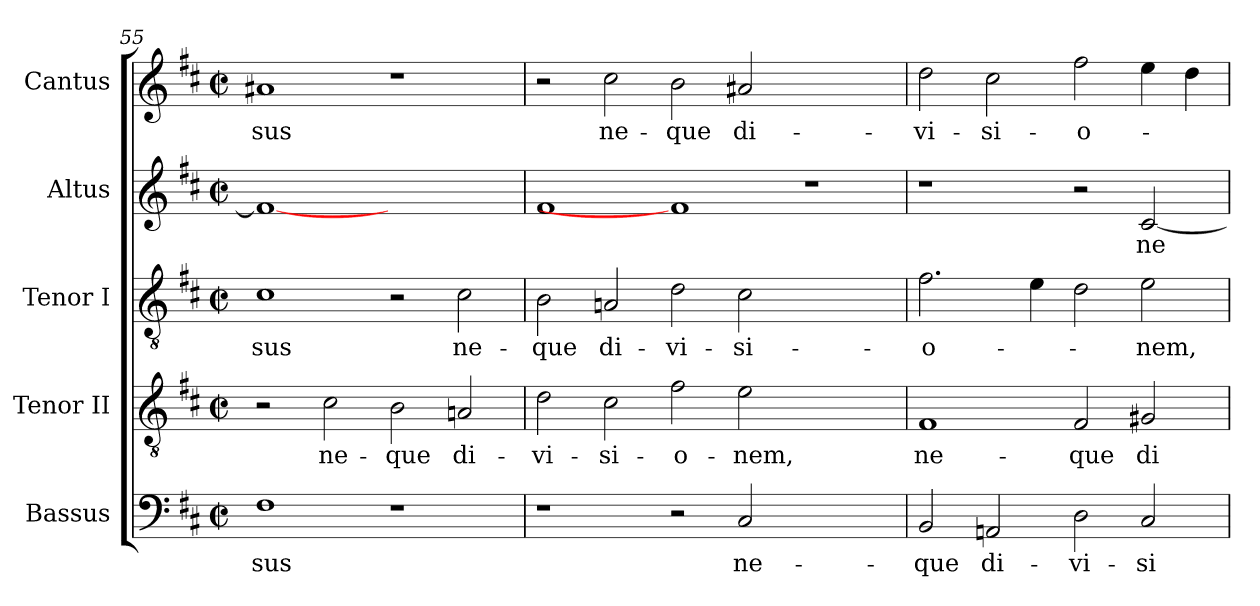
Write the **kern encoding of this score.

**kern	**text	**kern	**text	**kern	**text	**kern	**text	**kern	**text
*part5	*part5	*part4	*part4	*part3	*part3	*part2	*part2	*part1	*part1
*staff5	*staff5	*staff4	*staff4	*staff3	*staff3	*staff2	*staff2	*staff1	*staff1
*I"Bassus	*	*I"Tenor II	*	*I"Tenor I	*	*I"Altus	*	*I"Cantus	*
!!LO:LB:g=z
*clefF4	*	*clefGv2	*	*clefGv2	*	*clefG2	*	*clefG2	*
*k[f#c#]	*	*k[f#c#]	*	*k[f#c#]	*	*k[f#c#]	*	*k[f#c#]	*
*D:	*	*D:	*	*D:	*	*D:	*	*D:	*
*M2/2	*	*M2/2	*	*M2/2	*	*M2/2	*	*M2/2	*
*met(c|)	*	*met(c|)	*	*met(c|)	*	*met(c|)	*	*met(c|)	*
=55	=55	=55	=55	=55	=55	=55	=55	=55	=55
!	!LO:LY:b:cj	!	!	!	!LO:LY:b:cj	!	!	!	!LO:LY:b:cj
1F#	-sus	2r	.	1c#	-sus	1f#_	.	1a#X	-sus
!	!	!	!LO:LY:b:cj	!	!	!	!	!	!
.	.	2c#\	ne-	.	.	.	.	.	.
!	!	!	!LO:LY:b:cj	!	!	!	!	!	!
1r	.	2B\	-que	2r	.	1ryy	.	1r	.
!	!	!	!LO:LY:b:cj	!	!LO:LY:b:cj	!	!	!	!
.	.	2An/	di-	2c#\	ne-	.	.	.	.
=56	=56	=56	=56	=56	=56	=56	=56	=56	=56
!	!	!	!LO:LY:b:cj	!	!LO:LY:b:cj	!	!	!	!
1r	.	2d\	-vi-	2B\	-que	1f#	.	2r	.
!	!	!	!LO:LY:b:cj	!	!LO:LY:b:cj	!	!	!	!LO:LY:b:cj
.	.	2c#\	-si-	2An/	di-	.	.	2cc#\	ne-
!	!	!	!LO:LY:b:cj	!	!LO:LY:b:cj	!	!	!	!LO:LY:b:cj
2r	.	2f#\	-o-	2d\	-vi-	1f#]	.	2b\	-que
!	!LO:LY:b:cj	!	!LO:LY:b:cj	!	!LO:LY:b:cj	!	!	!	!LO:LY:b:cj
2C#/	ne-	2e\	-nem,	2c#\	-si-	.	.	2a#X/	di-
1ryy	.	1ryy	.	1ryy	.	1r	.	1ryy	.
=57	=57	=57	=57	=57	=57	=57	=57	=57	=57
!	!LO:LY:b:cj	!	!LO:LY:b:cj	!	!LO:LY:b:cj	!	!	!	!LO:LY:b:cj
2BB/	-que	1F#	ne-	2.f#\	-o-	1r	.	2dd\	-vi-
!	!LO:LY:b:cj	!	!	!	!	!	!	!	!LO:LY:b:cj
2AAn/	di-	.	.	.	.	.	.	2cc#\	-si-
.	.	.	.	4e\	.	.	.	.	.
!	!LO:LY:b:cj	!	!LO:LY:b:cj	!	!	!	!	!	!LO:LY:b:cj
2D\	-vi-	2F#/	-que	2d\	.	2r	.	2ff#\	-o-
!	!LO:LY:b:cj	!	!LO:LY:b:cj	!	!LO:LY:b:cj	!	!LO:LY:b:cj	!	!
2C#/	-si-	2G#X/	di-	2e\	-nem,	[<2c#/	ne-	4ee\	.
.	.	.	.	.	.	.	.	4dd\	.
=	=	=	=	=	=	=	=	=	=
*-	*-	*-	*-	*-	*-	*-	*-	*-	*-
